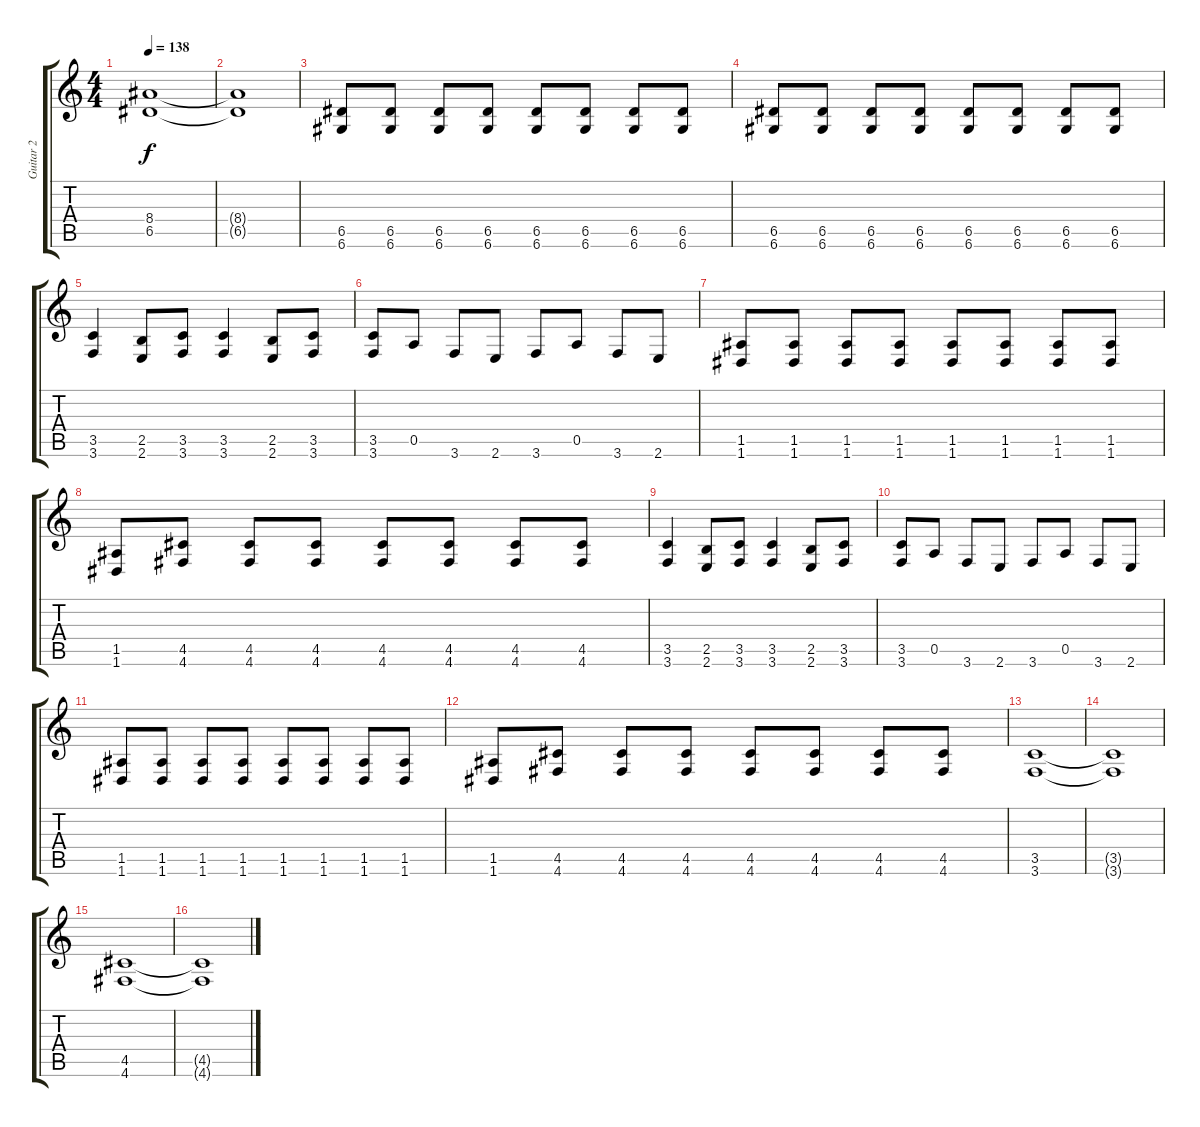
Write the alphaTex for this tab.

\track ("Guitar 2" "Guitar 2") {instrument distortionguitar}
\staff {score tabs}
\tuning (E4 B3 G3 D3 A2 D2) {hide}
\ts (4 4)
\tempo 138
\clef g2
\ks c
(8.4 6.5).1{dy f} |
(8.4{t} 6.5{t}).1 |
(6.5 6.6).8 (6.5 6.6).8 (6.5 6.6).8 (6.5 6.6).8 (6.5 6.6).8 (6.5 6.6).8 (6.5 6.6).8 (6.5 6.6).8 |
(6.5 6.6).8 (6.5 6.6).8 (6.5 6.6).8 (6.5 6.6).8 (6.5 6.6).8 (6.5 6.6).8 (6.5 6.6).8 (6.5 6.6).8 |
(3.5 3.6).4 (2.5 2.6).8 (3.5 3.6).8 (3.5 3.6).4 (2.5 2.6).8 (3.5 3.6).8 |
(3.5 3.6).8 0.5.8 3.6.8 2.6.8 3.6.8 0.5.8 3.6.8 2.6.8 |
(1.5 1.6).8 (1.5 1.6).8 (1.5 1.6).8 (1.5 1.6).8 (1.5 1.6).8 (1.5 1.6).8 (1.5 1.6).8 (1.5 1.6).8 |
(1.5 1.6).8 (4.5 4.6).8 (4.5 4.6).8 (4.5 4.6).8 (4.5 4.6).8 (4.5 4.6).8 (4.5 4.6).8 (4.5 4.6).8 |
(3.5 3.6).4 (2.5 2.6).8 (3.5 3.6).8 (3.5 3.6).4 (2.5 2.6).8 (3.5 3.6).8 |
(3.5 3.6).8 0.5.8 3.6.8 2.6.8 3.6.8 0.5.8 3.6.8 2.6.8 |
(1.5 1.6).8 (1.5 1.6).8 (1.5 1.6).8 (1.5 1.6).8 (1.5 1.6).8 (1.5 1.6).8 (1.5 1.6).8 (1.5 1.6).8 |
(1.5 1.6).8 (4.5 4.6).8 (4.5 4.6).8 (4.5 4.6).8 (4.5 4.6).8 (4.5 4.6).8 (4.5 4.6).8 (4.5 4.6).8 |
(3.5 3.6).1 |
(3.5{t} 3.6{t}).1 |
(4.5 4.6).1 |
(4.5{t} 4.6{t}).1
